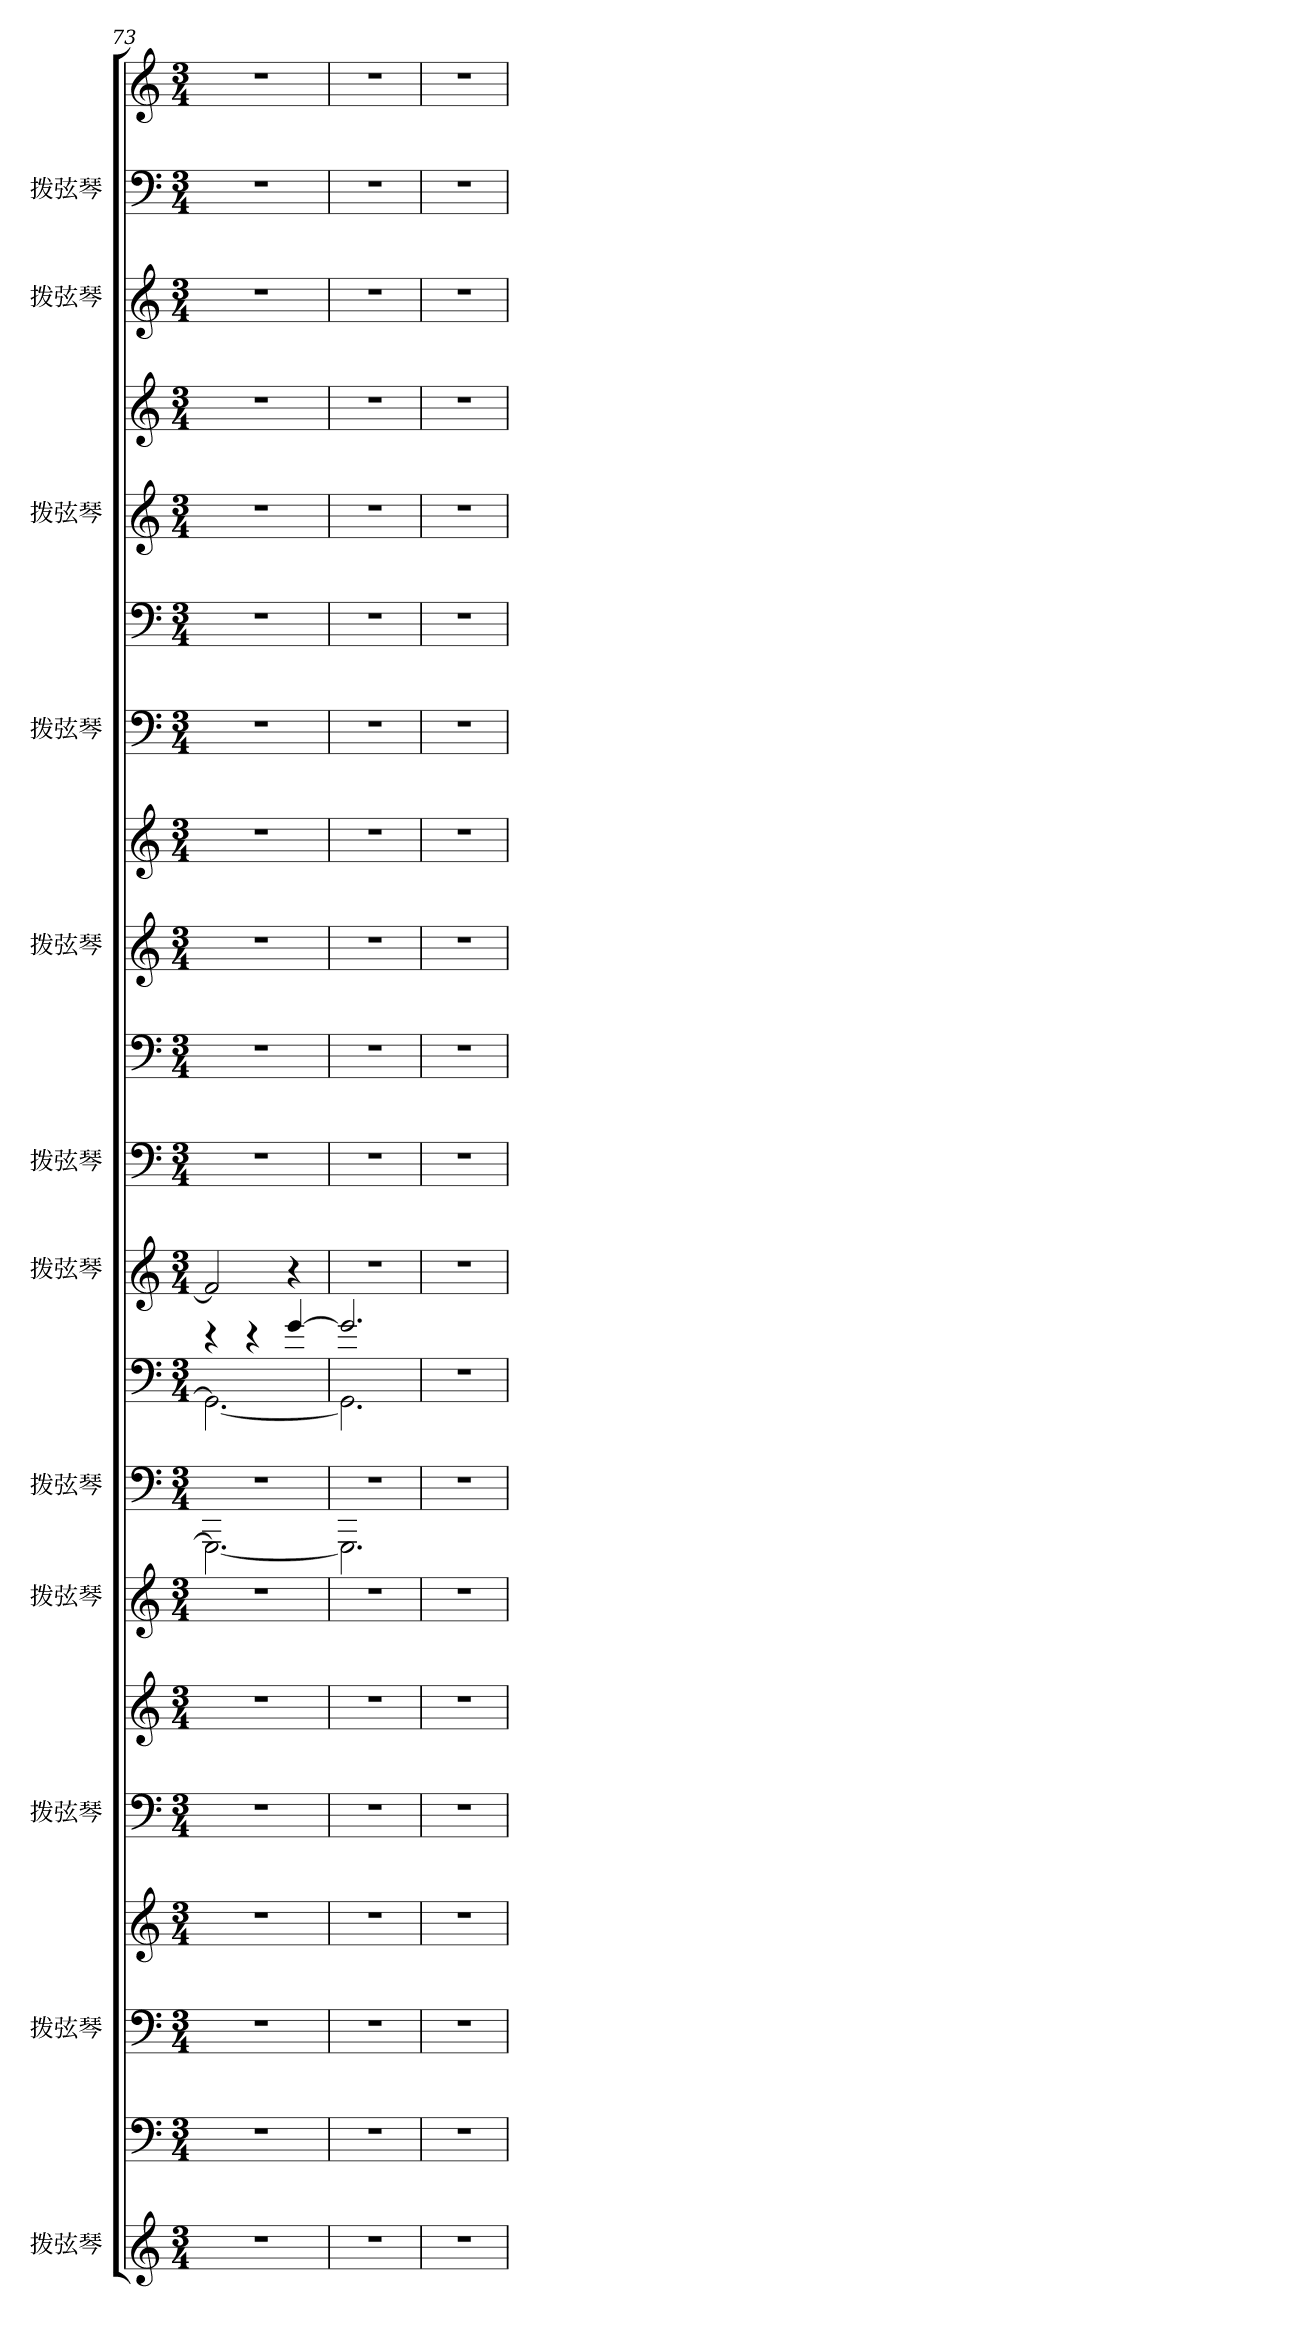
**kern	**kern	**kern	**kern	**kern	**kern	**kern	**kern	**kern	**kern	**kern	**kern	**kern	**kern	**kern	**kern	**kern	**kern	**kern	**kern	**kern
*part12	*part12	*part11	*part11	*part10	*part10	*part9	*part8	*part8	*part7	*part6	*part6	*part5	*part5	*part4	*part4	*part3	*part3	*part2	*part1	*part1
*staff21	*staff20	*staff19	*staff18	*staff17	*staff16	*staff15	*staff14	*staff13	*staff12	*staff11	*staff10	*staff9	*staff8	*staff7	*staff6	*staff5	*staff4	*staff3	*staff2	*staff1
*I"拨弦琴	*	*I"拨弦琴	*	*I"拨弦琴	*	*I"拨弦琴	*I"拨弦琴	*	*I"拨弦琴	*I"拨弦琴	*	*I"拨弦琴	*	*I"拨弦琴	*	*I"拨弦琴	*	*I"拨弦琴	*I"拨弦琴	*
*clefG2	*clefF4	*clefF4	*clefG2	*clefF4	*clefG2	*clefG2	*clefF4	*clefF4	*clefG2	*clefF4	*clefF4	*clefG2	*clefG2	*clefF4	*clefF4	*clefG2	*clefG2	*clefG2	*clefF4	*clefG2
*k[]	*k[]	*k[]	*k[]	*k[]	*k[]	*k[]	*k[]	*k[]	*k[]	*k[]	*k[]	*k[]	*k[]	*k[]	*k[]	*k[]	*k[]	*k[]	*k[]	*k[]
*M3/4	*M3/4	*M3/4	*M3/4	*M3/4	*M3/4	*M3/4	*M3/4	*M3/4	*M3/4	*M3/4	*M3/4	*M3/4	*M3/4	*M3/4	*M3/4	*M3/4	*M3/4	*M3/4	*M3/4	*M3/4
=73	=73	=73	=73	=73	=73	=73	=73	=73	=73	=73	=73	=73	=73	=73	=73	=73	=73	=73	=73	=73
*	*	*	*	*	*	*	*^	*^	*	*	*	*	*	*	*	*	*	*	*	*
2.r	2.r	2.r	2.r	2.r	2.r	2.r	2.r	2.GGG\_	4r	2.GG\_	2f#/]	2.r	2.r	2.r	2.r	2.r	2.r	2.r	2.r	2.r	2.r	2.r
.	.	.	.	.	.	.	.	.	4r	.	.	.	.	.	.	.	.	.	.	.	.	.
.	.	.	.	.	.	.	.	.	[4g/	.	4r	.	.	.	.	.	.	.	.	.	.	.
=74	=74	=74	=74	=74	=74	=74	=74	=74	=74	=74	=74	=74	=74	=74	=74	=74	=74	=74	=74	=74	=74	=74
2.r	2.r	2.r	2.r	2.r	2.r	2.r	2.r	2.GGG\]	2.g/]	2.GG\]	2.r	2.r	2.r	2.r	2.r	2.r	2.r	2.r	2.r	2.r	2.r	2.r
*	*	*	*	*	*	*	*v	*v	*	*	*	*	*	*	*	*	*	*	*	*	*	*
*	*	*	*	*	*	*	*	*v	*v	*	*	*	*	*	*	*	*	*	*	*	*
=75	=75	=75	=75	=75	=75	=75	=75	=75	=75	=75	=75	=75	=75	=75	=75	=75	=75	=75	=75	=75
2.r	2.r	2.r	2.r	2.r	2.r	2.r	2.r	2.r	2.r	2.r	2.r	2.r	2.r	2.r	2.r	2.r	2.r	2.r	2.r	2.r
=	=	=	=	=	=	=	=	=	=	=	=	=	=	=	=	=	=	=	=	=
*-	*-	*-	*-	*-	*-	*-	*-	*-	*-	*-	*-	*-	*-	*-	*-	*-	*-	*-	*-	*-
